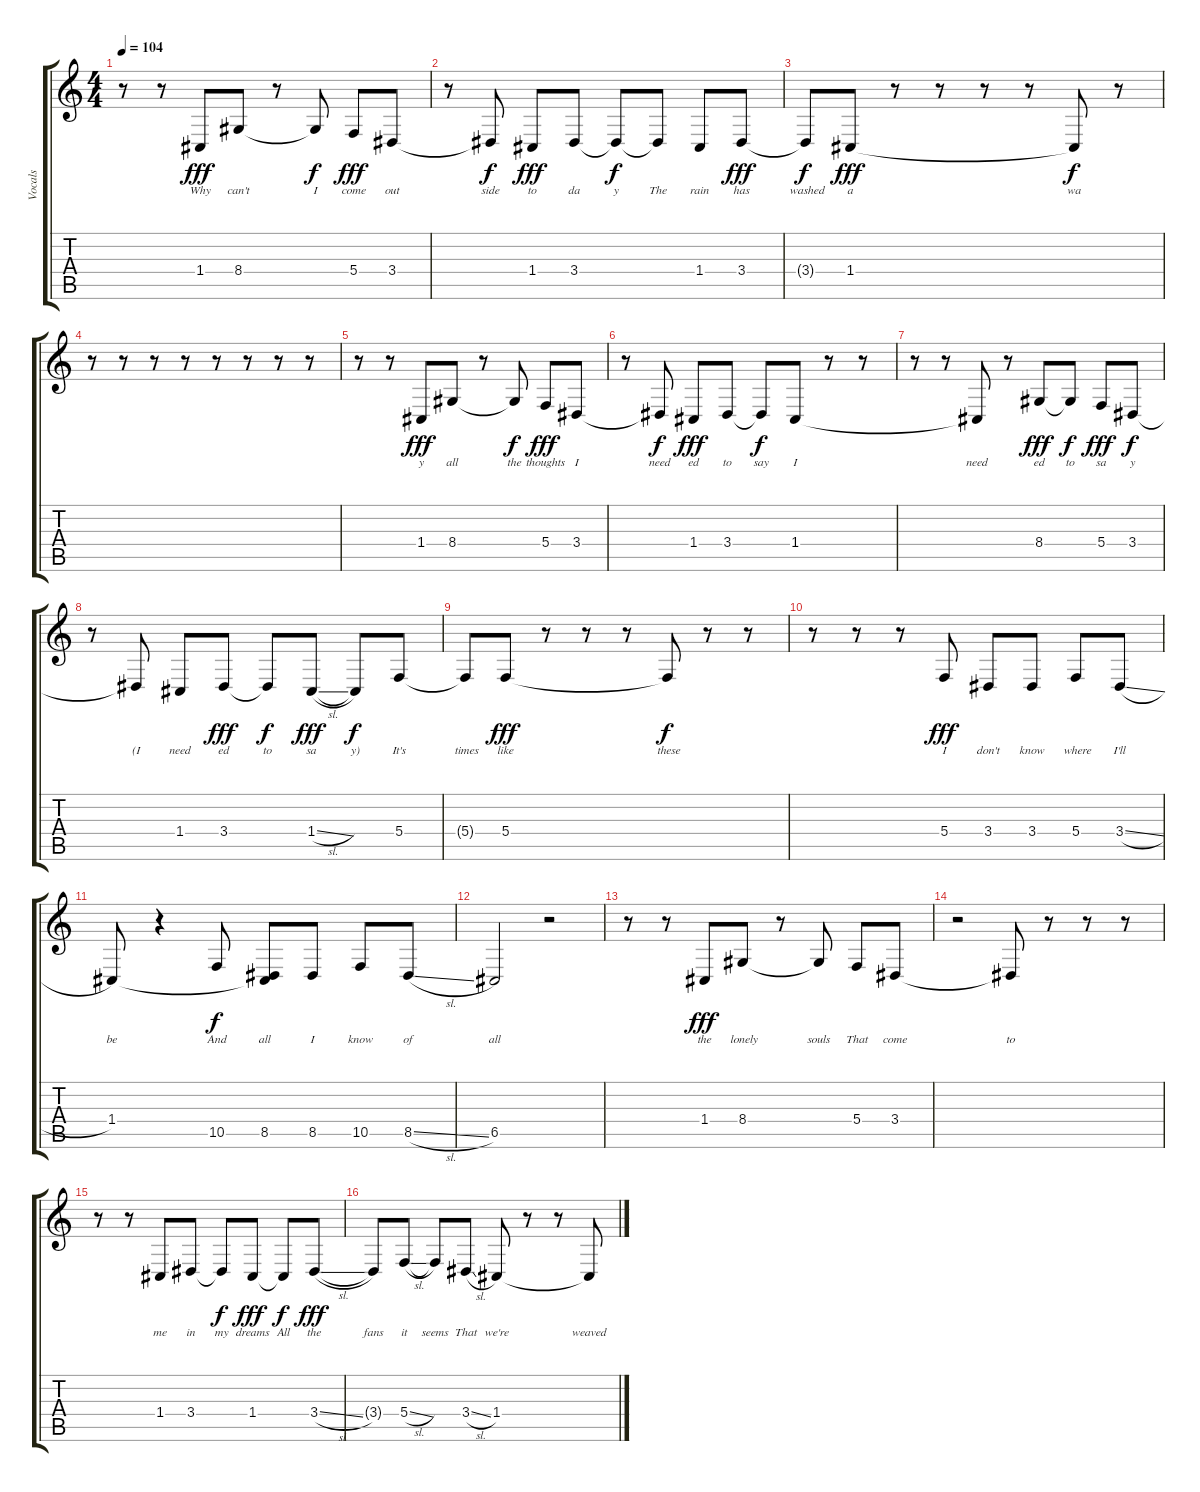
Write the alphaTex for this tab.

\track ("Vocals" "Vocals") {instrument clarinet}
\staff {score tabs}
\tuning (D4 A3 F3 C3 G2 C2) {hide}
\ts (4 4)
\tempo 104
\clef g2
\ks c
r.8{dy fff} r.8 1.4.8{lyrics (0 "Why") lyrics (1 "") lyrics (2 "") lyrics (3 "") lyrics (4 "")} 8.4.8{lyrics (0 "can't") lyrics (1 "") lyrics (2 "") lyrics (3 "") lyrics (4 "")} r.8 8.4{t}.8{lyrics (0 "I") lyrics (1 "") lyrics (2 "") lyrics (3 "") lyrics (4 "") dy f} 5.4.8{lyrics (0 "come") lyrics (1 "") lyrics (2 "") lyrics (3 "") lyrics (4 "") dy fff} 3.4.8{lyrics (0 "out") lyrics (1 "") lyrics (2 "") lyrics (3 "") lyrics (4 "")} |
r.8 3.4{t}.8{lyrics (0 "side") lyrics (1 "") lyrics (2 "") lyrics (3 "") lyrics (4 "") dy f} 1.4.8{lyrics (0 "to") lyrics (1 "") lyrics (2 "") lyrics (3 "") lyrics (4 "") dy fff} 3.4.8{lyrics (0 "da") lyrics (1 "") lyrics (2 "") lyrics (3 "") lyrics (4 "")} 3.4{t}.8{lyrics (0 "y") lyrics (1 "") lyrics (2 "") lyrics (3 "") lyrics (4 "") dy f} 3.4{t}.8{lyrics (0 "The") lyrics (1 "") lyrics (2 "") lyrics (3 "") lyrics (4 "")} 1.4.8{lyrics (0 "rain") lyrics (1 "") lyrics (2 "") lyrics (3 "") lyrics (4 "")} 3.4.8{lyrics (0 "has") lyrics (1 "") lyrics (2 "") lyrics (3 "") lyrics (4 "") dy fff} |
3.4{t}.8{lyrics (0 " washed") lyrics (1 "") lyrics (2 "") lyrics (3 "") lyrics (4 "") dy f} 1.4.8{lyrics (0 "a") lyrics (1 "") lyrics (2 "") lyrics (3 "") lyrics (4 "") dy fff} r.8 r.8 r.8 r.8 1.4{t}.8{lyrics (0 "wa") lyrics (1 "") lyrics (2 "") lyrics (3 "") lyrics (4 "") dy f} r.8 |
r.8 r.8 r.8 r.8 r.8 r.8 r.8 r.8 |
r.8 r.8 1.4.8{lyrics (0 "y") lyrics (1 "") lyrics (2 "") lyrics (3 "") lyrics (4 "") dy fff} 8.4.8{lyrics (0 "all") lyrics (1 "") lyrics (2 "") lyrics (3 "") lyrics (4 "")} r.8 8.4{t}.8{lyrics (0 "the") lyrics (1 "") lyrics (2 "") lyrics (3 "") lyrics (4 "") dy f} 5.4.8{lyrics (0 "thoughts") lyrics (1 "") lyrics (2 "") lyrics (3 "") lyrics (4 "") dy fff} 3.4.8{lyrics (0 "I") lyrics (1 "") lyrics (2 "") lyrics (3 "") lyrics (4 "")} |
r.8 3.4{t}.8{lyrics (0 "need") lyrics (1 "") lyrics (2 "") lyrics (3 "") lyrics (4 "") dy f} 1.4.8{lyrics (0 "ed") lyrics (1 "") lyrics (2 "") lyrics (3 "") lyrics (4 "") dy fff} 3.4.8{lyrics (0 "to") lyrics (1 "") lyrics (2 "") lyrics (3 "") lyrics (4 "")} 3.4{t}.8{lyrics (0 "say") lyrics (1 "") lyrics (2 "") lyrics (3 "") lyrics (4 "") dy f} 1.4.8{lyrics (0 "I") lyrics (1 "") lyrics (2 "") lyrics (3 "") lyrics (4 "")} r.8 r.8 |
r.8 r.8 1.4{t}.8{lyrics (0 "need") lyrics (1 "") lyrics (2 "") lyrics (3 "") lyrics (4 "")} r.8 8.4.8{lyrics (0 "ed") lyrics (1 "") lyrics (2 "") lyrics (3 "") lyrics (4 "") dy fff} 8.4{t}.8{lyrics (0 "to") lyrics (1 "") lyrics (2 "") lyrics (3 "") lyrics (4 "") dy f} 5.4.8{lyrics (0 "sa") lyrics (1 "") lyrics (2 "") lyrics (3 "") lyrics (4 "") dy fff} 3.4.8{lyrics (0 "y") lyrics (1 "") lyrics (2 "") lyrics (3 "") lyrics (4 "") dy f} |
r.8 3.4{t}.8{lyrics (0 "(I") lyrics (1 "") lyrics (2 "") lyrics (3 "") lyrics (4 "")} 1.4.8{lyrics (0 "need") lyrics (1 "") lyrics (2 "") lyrics (3 "") lyrics (4 "")} 3.4.8{lyrics (0 "ed") lyrics (1 "") lyrics (2 "") lyrics (3 "") lyrics (4 "") dy fff} 3.4{t}.8{lyrics (0 "to") lyrics (1 "") lyrics (2 "") lyrics (3 "") lyrics (4 "") dy f} 1.4{sl}.8{lyrics (0 "sa") lyrics (1 "") lyrics (2 "") lyrics (3 "") lyrics (4 "") dy fff} 1.4{t}.8{lyrics (0 "y)") lyrics (1 "") lyrics (2 "") lyrics (3 "") lyrics (4 "") dy f} 5.4.8{lyrics (0 "It's") lyrics (1 "") lyrics (2 "") lyrics (3 "") lyrics (4 "")} |
5.4{t}.8{lyrics (0 " times") lyrics (1 "") lyrics (2 "") lyrics (3 "") lyrics (4 "")} 5.4.8{lyrics (0 "like") lyrics (1 "") lyrics (2 "") lyrics (3 "") lyrics (4 "") dy fff} r.8 r.8 r.8 5.4{t}.8{lyrics (0 " these") lyrics (1 "") lyrics (2 "") lyrics (3 "") lyrics (4 "") dy f} r.8 r.8 |
r.8 r.8 r.8 5.4.8{lyrics (0 "I") lyrics (1 "") lyrics (2 "") lyrics (3 "") lyrics (4 "") dy fff} 3.4.8{lyrics (0 "don't") lyrics (1 "") lyrics (2 "") lyrics (3 "") lyrics (4 "")} 3.4.8{lyrics (0 "know") lyrics (1 "") lyrics (2 "") lyrics (3 "") lyrics (4 "")} 5.4.8{lyrics (0 " where") lyrics (1 "") lyrics (2 "") lyrics (3 "") lyrics (4 "")} 3.4{sl}.8{lyrics (0 "I'll") lyrics (1 "") lyrics (2 "") lyrics (3 "") lyrics (4 "")} |
1.4.8{lyrics (0 "be") lyrics (1 "") lyrics (2 "") lyrics (3 "") lyrics (4 "")} r.4 10.5.8{lyrics (0 "And") lyrics (1 "") lyrics (2 "") lyrics (3 "") lyrics (4 "") dy f} (1.4{t} 8.5).8{lyrics (0 "all") lyrics (1 "") lyrics (2 "") lyrics (3 "") lyrics (4 "")} 8.5.8{lyrics (0 "I") lyrics (1 "") lyrics (2 "") lyrics (3 "") lyrics (4 "")} 10.5.8{lyrics (0 "know") lyrics (1 "") lyrics (2 "") lyrics (3 "") lyrics (4 "")} 8.5{sl}.8{lyrics (0 "of") lyrics (1 "") lyrics (2 "") lyrics (3 "") lyrics (4 "")} |
6.5.2{lyrics (0 "all") lyrics (1 "") lyrics (2 "") lyrics (3 "") lyrics (4 "")} r.2 |
r.8 r.8 1.4.8{lyrics (0 "the") lyrics (1 "") lyrics (2 "") lyrics (3 "") lyrics (4 "") dy fff} 8.4.8{lyrics (0 " lonely") lyrics (1 "") lyrics (2 "") lyrics (3 "") lyrics (4 "")} r.8 8.4{t}.8{lyrics (0 "souls") lyrics (1 "") lyrics (2 "") lyrics (3 "") lyrics (4 "")} 5.4.8{lyrics (0 "That") lyrics (1 "") lyrics (2 "") lyrics (3 "") lyrics (4 "")} 3.4.8{lyrics (0 "come") lyrics (1 "") lyrics (2 "") lyrics (3 "") lyrics (4 "")} |
r.2 3.4{t}.8{lyrics (0 "to") lyrics (1 "") lyrics (2 "") lyrics (3 "") lyrics (4 "")} r.8 r.8 r.8 |
r.8 r.8 1.4.8{lyrics (0 "me") lyrics (1 "") lyrics (2 "") lyrics (3 "") lyrics (4 "")} 3.4.8{lyrics (0 "in") lyrics (1 "") lyrics (2 "") lyrics (3 "") lyrics (4 "")} 3.4{t}.8{lyrics (0 "my") lyrics (1 "") lyrics (2 "") lyrics (3 "") lyrics (4 "") dy f} 1.4.8{lyrics (0 "dreams") lyrics (1 "") lyrics (2 "") lyrics (3 "") lyrics (4 "") dy fff} 1.4{t}.8{lyrics (0 "All") lyrics (1 "") lyrics (2 "") lyrics (3 "") lyrics (4 "") dy f} 3.4{sl}.8{lyrics (0 "the") lyrics (1 "") lyrics (2 "") lyrics (3 "") lyrics (4 "") dy fff} |
3.4{t}.8{lyrics (0 "fans") lyrics (1 "") lyrics (2 "") lyrics (3 "") lyrics (4 "")} 5.4{sl}.8{lyrics (0 "it") lyrics (1 "") lyrics (2 "") lyrics (3 "") lyrics (4 "")} 5.4{t}.8{lyrics (0 "seems") lyrics (1 "") lyrics (2 "") lyrics (3 "") lyrics (4 "")} 3.4{sl}.8{lyrics (0 "That") lyrics (1 "") lyrics (2 "") lyrics (3 "") lyrics (4 "")} 1.4.8{lyrics (0 "we're") lyrics (1 "") lyrics (2 "") lyrics (3 "") lyrics (4 "")} r.8 r.8 1.4{t}.8{lyrics (0 "weaved") lyrics (1 "") lyrics (2 "") lyrics (3 "") lyrics (4 "")}
